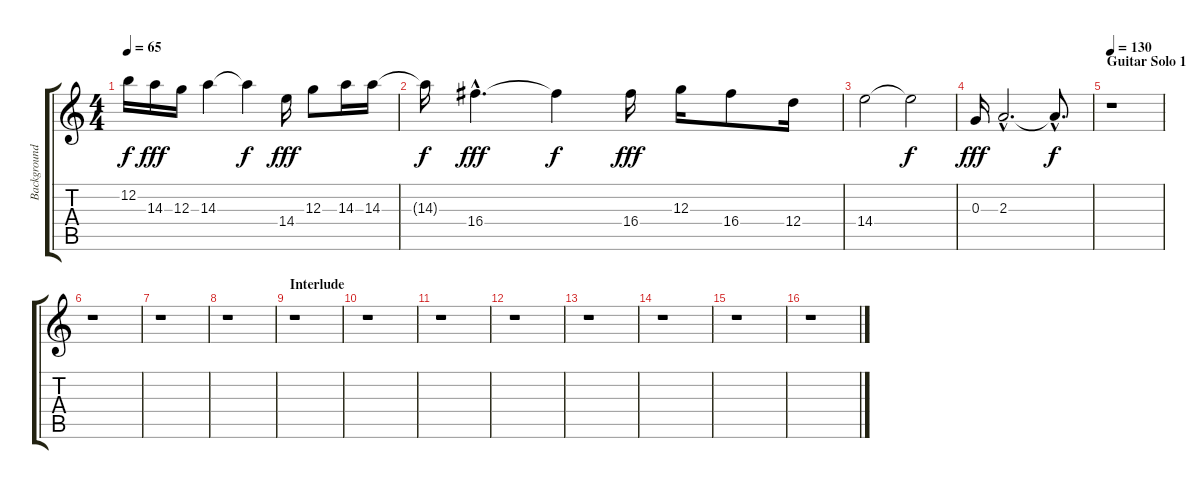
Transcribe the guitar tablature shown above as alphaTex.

\track ("Background Vocals (Townshend?)" "Background") {instrument electricguitarjazz}
\staff {score tabs}
\tuning (E4 B3 G3 D3 A2 E2) {hide}
\ts (4 4)
\tempo 65
\clef g2
\ks c
12.2{t}.16{dy f} 14.3.16{dy fff} 12.3.16 14.3.4 14.3{t}.4{dy f} 14.4.16{dy fff} 12.3.8 14.3.16 14.3.16 |
14.3{t}.16{dy f} 16.4{hac}.4{d dy fff} 16.4{t}.4{dy f} 16.4.16{dy fff} 12.3.16 16.4.8 12.4.16 |
14.4.2 14.4{t}.2{dy f} |
0.3.16{dy fff} 2.3{hac}.2{d} 2.3{hac t}.8{d dy f} |
\section ("" "Guitar Solo 1")
\tempo 130
r.1 |
r.1 |
r.1 |
r.1 |
\section ("" "Interlude")
r.1 |
r.1 |
r.1 |
r.1 |
r.1 |
r.1 |
r.1 |
r.1
